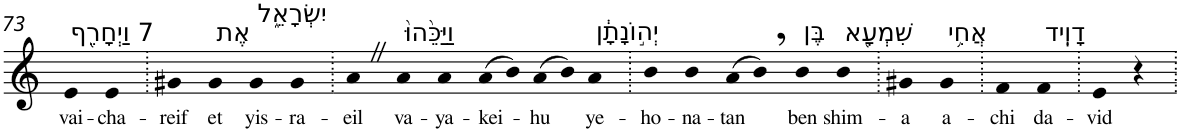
**kern	**text
*part1	*part1
*staff1	*staff1
*I"Piano	*
*I'Pno	*
!!LO:PB:g=z
*clefG2	*
*k[]	*
=73	=73
!LO:TX:a:t=7 וַיְחָרֵ֖ף	!
!	!LO:LY:b
4e	vai-
!	!LO:LY:b
4e	-cha-
=74.	=74.
!	!LO:LY:b
4g#X	-reif
!LO:TX:a:t=אֶת	!
!	!LO:LY:b
4g#	et
!LO:TX:a:t=יִשְׂרָאֵ֑ל	!
!	!LO:LY:b
4g#	yis-
!	!LO:LY:b
4g#	-ra-
=75.	=75.
!	!LO:LY:b
4aZ	-eil
!LO:TX:a:t=וַיַּכֵּ֙הוּ֙	!
!	!LO:LY:b
4a	va-
!	!LO:LY:b
4a	-ya-
!	!LO:LY:b
(>8a	-kei-
8b)	.
!	!LO:LY:b
(>8a	-hu
8b)	.
!LO:TX:a:t=יְה֣וֹנָתָ֔ן	!
!	!LO:LY:b
4a	ye-
=76.	=76.
!	!LO:LY:b
4b	-ho-
!	!LO:LY:b
4b	-na-
!	!LO:LY:b
(>8a	-tan
8b,)	.
!LO:TX:a:t=בֶּן	!
!	!LO:LY:b
4b	ben
!LO:TX:a:t=שִׁמְעָ֖א	!
!	!LO:LY:b
4b	shim-
=77.	=77.
!	!LO:LY:b
4g#X	-a
!LO:TX:a:t=אֲחִ֥י	!
!	!LO:LY:b
4g#	a-
=78.	=78.
!	!LO:LY:b
4f	-chi
!LO:TX:a:t=דָוִֽיד	!
!	!LO:LY:b
4f	da-
=79.	=79.
!	!LO:LY:b
4e	-vid
4r	.
=.	=.
*-	*-
